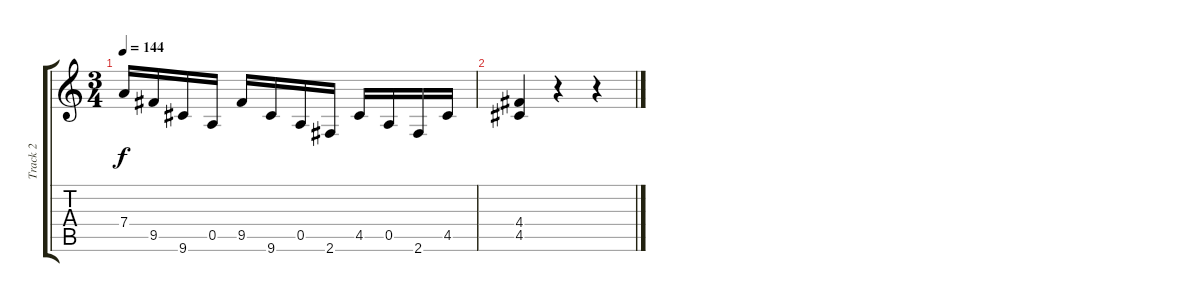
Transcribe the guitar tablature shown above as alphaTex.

\track ("Track 2" "Track 2") {instrument overdrivenguitar}
\staff {score tabs}
\tuning (E4 B3 G3 D3 A2 E2) {hide}
\ts (3 4)
\tempo 144
\clef g2
\ks c
7.4.16{dy f} 9.5.16 9.6.16 0.5.16 9.5.16 9.6.16 0.5.16 2.6.16 4.5.16 0.5.16 2.6.16 4.5.16 |
(4.4 4.5).4 r.4 r.4
